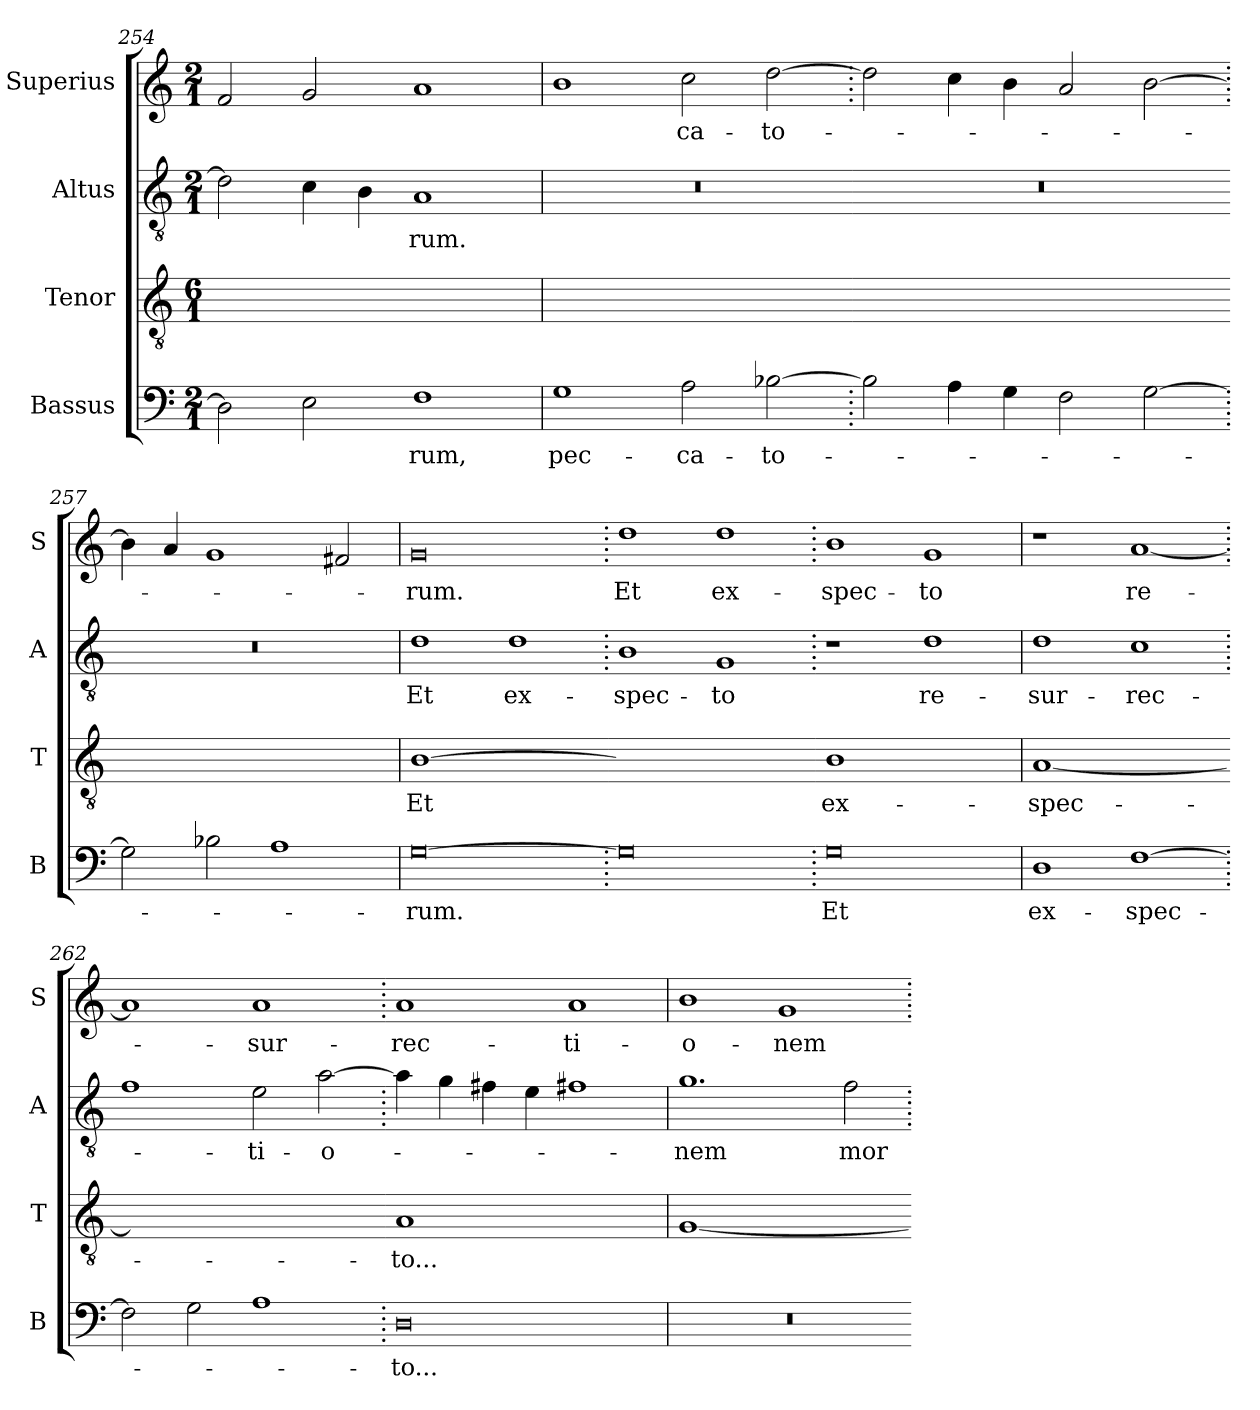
**kern	**text	**kern	**text	**kern	**text	**kern	**text
*part4	*part4	*part3	*part3	*part2	*part2	*part1	*part1
*staff4	*staff4	*staff3	*staff3	*staff2	*staff2	*staff1	*staff1
*I"Bassus	*	*I"Tenor	*	*I"Altus	*	*I"Superius	*
*I'B	*	*I'T	*	*I'A	*	*I'S	*
*clefF4	*	*clefGv2	*	*clefGv2	*	*clefG2	*
*k[]	*	*k[]	*	*k[]	*	*k[]	*
*M2/1	*	*M6/1	*	*M2/1	*	*M2/1	*
=254	=254	=254	=254	=254	=254	=254	=254
!	!	!LO:N:vis=1	!	!	!	!	!
2D\]	.	0Ayy]	.	2d\]	.	2f/	.
2E\	.	.	.	4c\	.	2g/	.
.	.	.	.	4B\	.	.	.
1F	-rum,	.	.	1A	-rum.	1a	.
=255	=255	=255	=255	=255	=255	=255	=255
!	!	!LO:N:vis=1	!	!	!	!	!
1G	pec-	0r	.	0r	.	1b	.
2A\	-ca-	.	.	.	.	2cc\	-ca-
[2B-X\	-to-	.	.	.	.	[2dd\	-to-
=256.	=256.	=256-	=256.	=256.	=256.	=256.	=256.
!	!	!LO:N:vis=1	!	!	!	!	!
2B-\]	.	0ryy	.	0r	.	2dd\]	.
4A\	.	.	.	.	.	4cc\	.
4G\	.	.	.	.	.	4b\	.
2F\	.	.	.	.	.	2a/	.
[2G\	.	.	.	.	.	[2b\	.
=257.	=257.	=257-	=257.	=257.	=257.	=257.	=257.
!	!	!LO:N:vis=1	!	!	!	!	!
2G\]	.	0ryy	.	0r	.	4b\]	.
.	.	.	.	.	.	4a/	.
2B-X\	.	.	.	.	.	1g	.
1A	.	.	.	.	.	.	.
.	.	.	.	.	.	2f#X/	.
=258	=258	=258	=258	=258	=258	=258	=258
!	!	!LO:N:vis=1	!	!	!	!	!
[0G	-rum.	[0B	Et	1d	Et	0g	-rum.
.	.	.	.	1d	ex-	.	.
=259.	=259.	=259-	=259.	=259.	=259.	=259.	=259.
!	!	!LO:N:vis=1	!	!	!	!	!
0G]	.	0Byy]	.	1B	-spec-	1dd	Et
.	.	.	.	1G	-to	1dd	ex-
=260.	=260.	=260-	=260.	=260.	=260.	=260.	=260.
!	!	!LO:N:vis=1	!	!	!	!	!
0G	Et	0B	ex-	1r	.	1b	-spec-
.	.	.	.	1d	re-	1g	-to
=261	=261	=261	=261	=261	=261	=261	=261
!	!	!LO:N:vis=1	!	!	!	!	!
1D	ex-	[0A	-spec-	1d	-sur-	1r	.
[1F	-spec-	.	.	1c	-rec-	[1a	re-
=262.	=262.	=262-	=262.	=262.	=262.	=262.	=262.
!	!	!LO:N:vis=1	!	!	!	!	!
2F\]	.	0Ayy]	.	1f	.	1a]	.
2G\	.	.	.	.	.	.	.
1A	.	.	.	2e\	-ti-	1a	-sur-
.	.	.	.	[2a\	-o-	.	.
=263.	=263.	=263-	=263.	=263.	=263.	=263.	=263.
!	!	!LO:N:vis=1	!	!	!	!	!
0D	-to...	0A	-to...	4a\]	.	1a	-rec-
.	.	.	.	4g\	.	.	.
.	.	.	.	4f#X\	.	.	.
.	.	.	.	4e\	.	.	.
.	.	.	.	1f#X	.	1a	-ti-
=264	=264	=264	=264	=264	=264	=264	=264
!	!	!LO:N:vis=1	!	!	!	!	!
0r	.	[y0G	.	1.g	-nem	1b	-o-
.	.	.	.	.	.	1g	-nem
.	.	.	.	2f\	mor-	.	.
=.	=.	=-	=.	=.	=.	=.	=.
*-	*-	*-	*-	*-	*-	*-	*-
